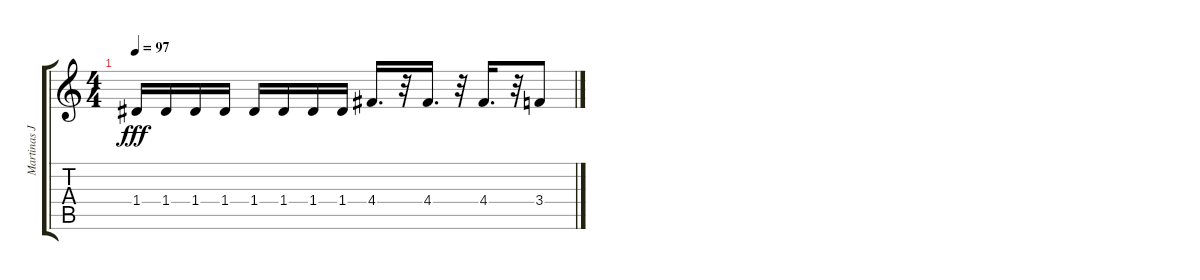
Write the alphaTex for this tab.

\track ("Martinas Jabs" "Martinas J") {instrument distortionguitar}
\staff {score tabs}
\tuning (E4 B3 G3 D3 A2 E2) {hide}
\ts (4 4)
\tempo 97
\clef g2
\ks c
1.4.16{dy fff} 1.4.16 1.4.16 1.4.16 1.4.16 1.4.16 1.4.16 1.4.16 4.4.16{d} r.32 4.4.16{d} r.32 4.4.16{d} r.32 3.4.8
